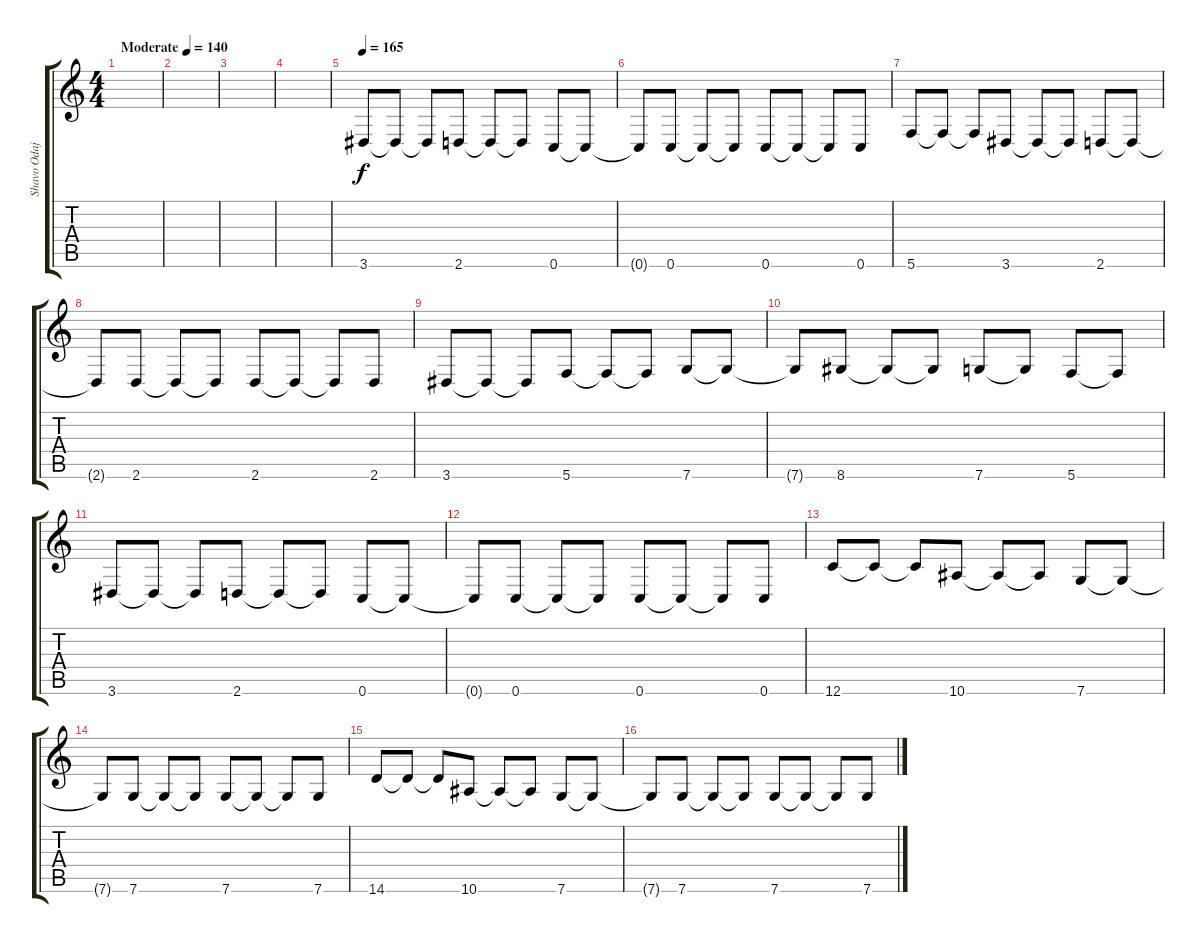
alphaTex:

\track ("Shavo Odajian" "Shavo Odaj") {instrument electricbasspick}
\staff {score tabs}
\tuning (D4 A3 F3 C3 G2 C2) {hide}
\ts (4 4)
\tempo (140 "Moderate")
\clef g2
\ks c
|
|
|
|
\tempo 165
3.6.8 3.6{t}.8 3.6{t}.8 2.6.8 2.6{t}.8 2.6{t}.8 0.6.8 0.6{t}.8 |
0.6{t}.8 0.6.8 0.6{t}.8 0.6{t}.8 0.6.8 0.6{t}.8 0.6{t}.8 0.6.8 |
5.6.8 5.6{t}.8 5.6{t}.8 3.6.8 3.6{t}.8 3.6{t}.8 2.6.8 2.6{t}.8 |
2.6{t}.8 2.6.8 2.6{t}.8 2.6{t}.8 2.6.8 2.6{t}.8 2.6{t}.8 2.6.8 |
3.6.8 3.6{t}.8 3.6{t}.8 5.6.8 5.6{t}.8 5.6{t}.8 7.6.8 7.6{t}.8 |
7.6{t}.8 8.6.8 8.6{t}.8 8.6{t}.8 7.6.8 7.6{t}.8 5.6.8 5.6{t}.8 |
3.6.8 3.6{t}.8 3.6{t}.8 2.6.8 2.6{t}.8 2.6{t}.8 0.6.8 0.6{t}.8 |
0.6{t}.8 0.6.8 0.6{t}.8 0.6{t}.8 0.6.8 0.6{t}.8 0.6{t}.8 0.6.8 |
12.6.8 12.6{t}.8 12.6{t}.8 10.6.8 10.6{t}.8 10.6{t}.8 7.6.8 7.6{t}.8 |
7.6{t}.8 7.6.8 7.6{t}.8 7.6{t}.8 7.6.8 7.6{t}.8 7.6{t}.8 7.6.8 |
14.6.8 14.6{t}.8 14.6{t}.8 10.6.8 10.6{t}.8 10.6{t}.8 7.6.8 7.6{t}.8 |
7.6{t}.8 7.6.8 7.6{t}.8 7.6{t}.8 7.6.8 7.6{t}.8 7.6{t}.8 7.6.8
